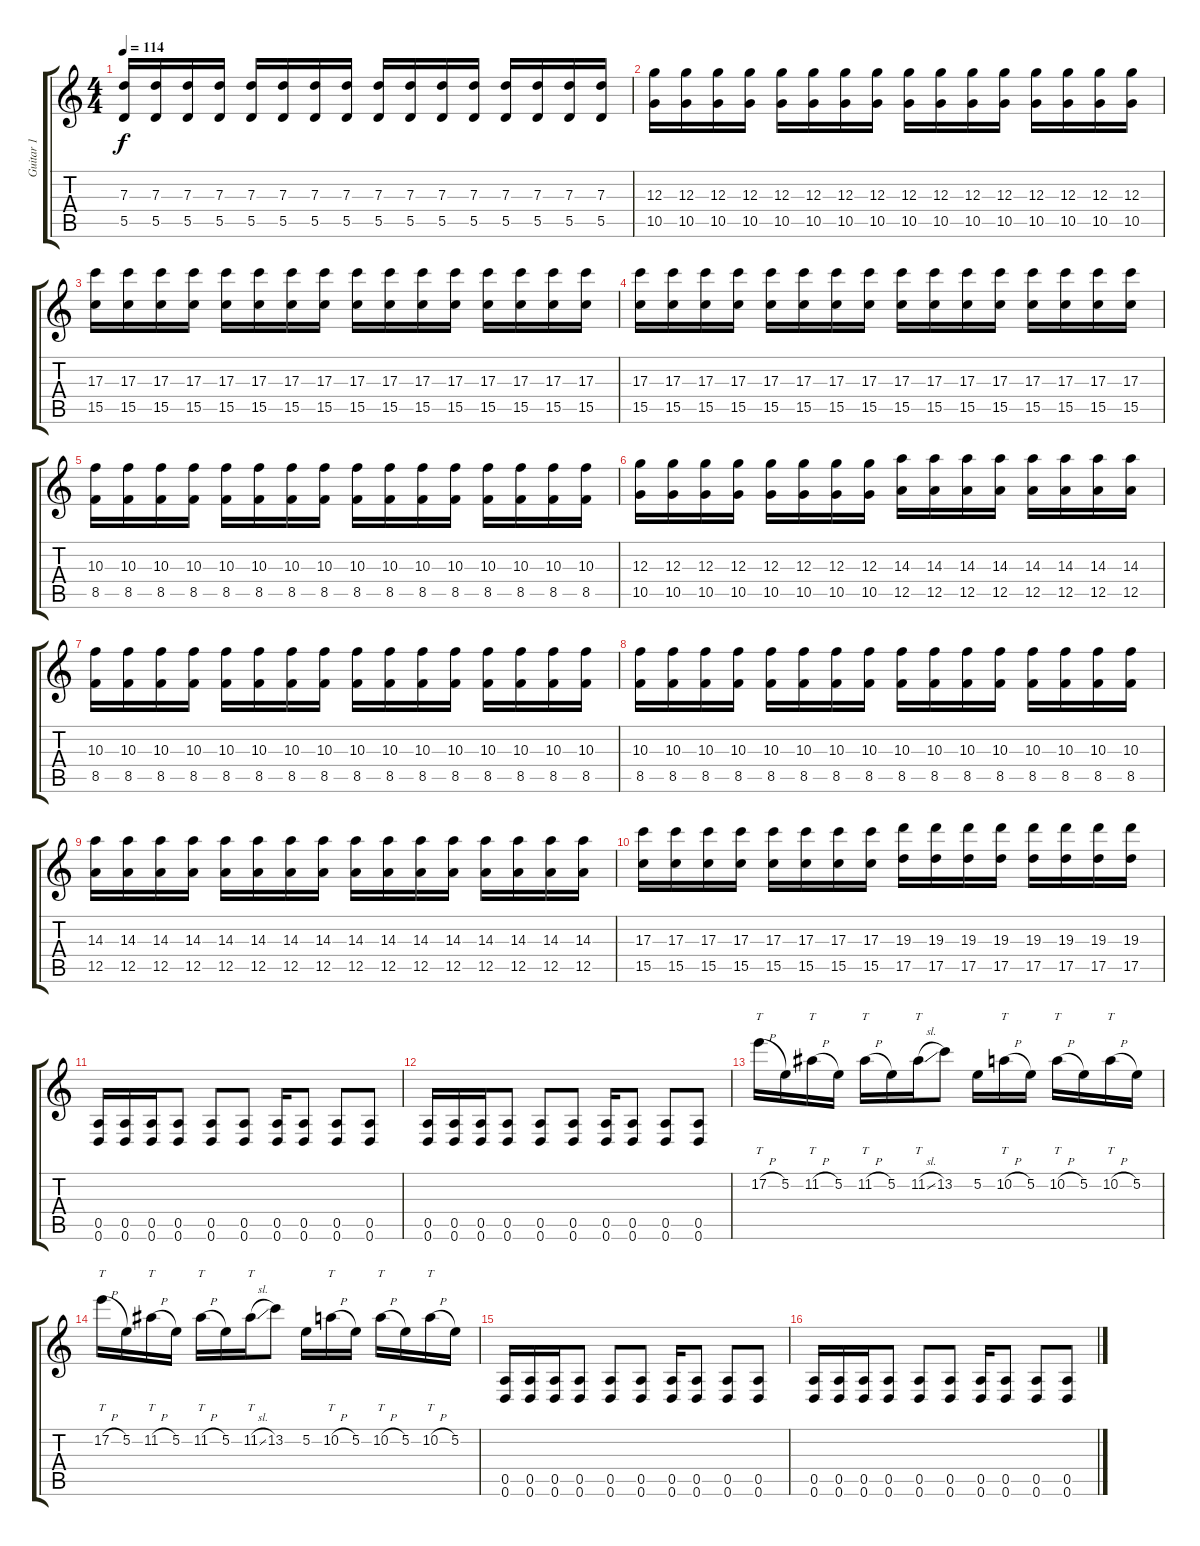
\track ("Guitar 1" "Guitar 1") {instrument distortionguitar}
\staff {score tabs}
\tuning (E4 B3 G3 D3 A2 D2) {hide}
\ts (4 4)
\tempo 114
\clef g2
\ks c
(7.3 5.5).16{dy f} (7.3 5.5).16 (7.3 5.5).16 (7.3 5.5).16 (7.3 5.5).16 (7.3 5.5).16 (7.3 5.5).16 (7.3 5.5).16 (7.3 5.5).16 (7.3 5.5).16 (7.3 5.5).16 (7.3 5.5).16 (7.3 5.5).16 (7.3 5.5).16 (7.3 5.5).16 (7.3 5.5).16 |
(12.3 10.5).16 (12.3 10.5).16 (12.3 10.5).16 (12.3 10.5).16 (12.3 10.5).16 (12.3 10.5).16 (12.3 10.5).16 (12.3 10.5).16 (12.3 10.5).16 (12.3 10.5).16 (12.3 10.5).16 (12.3 10.5).16 (12.3 10.5).16 (12.3 10.5).16 (12.3 10.5).16 (12.3 10.5).16 |
(17.3 15.5).16 (17.3 15.5).16 (17.3 15.5).16 (17.3 15.5).16 (17.3 15.5).16 (17.3 15.5).16 (17.3 15.5).16 (17.3 15.5).16 (17.3 15.5).16 (17.3 15.5).16 (17.3 15.5).16 (17.3 15.5).16 (17.3 15.5).16 (17.3 15.5).16 (17.3 15.5).16 (17.3 15.5).16 |
(17.3 15.5).16 (17.3 15.5).16 (17.3 15.5).16 (17.3 15.5).16 (17.3 15.5).16 (17.3 15.5).16 (17.3 15.5).16 (17.3 15.5).16 (17.3 15.5).16 (17.3 15.5).16 (17.3 15.5).16 (17.3 15.5).16 (17.3 15.5).16 (17.3 15.5).16 (17.3 15.5).16 (17.3 15.5).16 |
(10.3 8.5).16 (10.3 8.5).16 (10.3 8.5).16 (10.3 8.5).16 (10.3 8.5).16 (10.3 8.5).16 (10.3 8.5).16 (10.3 8.5).16 (10.3 8.5).16 (10.3 8.5).16 (10.3 8.5).16 (10.3 8.5).16 (10.3 8.5).16 (10.3 8.5).16 (10.3 8.5).16 (10.3 8.5).16 |
(12.3 10.5).16 (12.3 10.5).16 (12.3 10.5).16 (12.3 10.5).16 (12.3 10.5).16 (12.3 10.5).16 (12.3 10.5).16 (12.3 10.5).16 (14.3 12.5).16 (14.3 12.5).16 (14.3 12.5).16 (14.3 12.5).16 (14.3 12.5).16 (14.3 12.5).16 (14.3 12.5).16 (14.3 12.5).16 |
(10.3 8.5).16 (10.3 8.5).16 (10.3 8.5).16 (10.3 8.5).16 (10.3 8.5).16 (10.3 8.5).16 (10.3 8.5).16 (10.3 8.5).16 (10.3 8.5).16 (10.3 8.5).16 (10.3 8.5).16 (10.3 8.5).16 (10.3 8.5).16 (10.3 8.5).16 (10.3 8.5).16 (10.3 8.5).16 |
(10.3 8.5).16 (10.3 8.5).16 (10.3 8.5).16 (10.3 8.5).16 (10.3 8.5).16 (10.3 8.5).16 (10.3 8.5).16 (10.3 8.5).16 (10.3 8.5).16 (10.3 8.5).16 (10.3 8.5).16 (10.3 8.5).16 (10.3 8.5).16 (10.3 8.5).16 (10.3 8.5).16 (10.3 8.5).16 |
(14.3 12.5).16 (14.3 12.5).16 (14.3 12.5).16 (14.3 12.5).16 (14.3 12.5).16 (14.3 12.5).16 (14.3 12.5).16 (14.3 12.5).16 (14.3 12.5).16 (14.3 12.5).16 (14.3 12.5).16 (14.3 12.5).16 (14.3 12.5).16 (14.3 12.5).16 (14.3 12.5).16 (14.3 12.5).16 |
(17.3 15.5).16 (17.3 15.5).16 (17.3 15.5).16 (17.3 15.5).16 (17.3 15.5).16 (17.3 15.5).16 (17.3 15.5).16 (17.3 15.5).16 (19.3 17.5).16 (19.3 17.5).16 (19.3 17.5).16 (19.3 17.5).16 (19.3 17.5).16 (19.3 17.5).16 (19.3 17.5).16 (19.3 17.5).16 |
(0.5 0.6).16 (0.5 0.6).16 (0.5 0.6).16 (0.5 0.6).8 (0.5 0.6).8 (0.5 0.6).8 (0.5 0.6).16 (0.5 0.6).8 (0.5 0.6).8 (0.5 0.6).8 |
(0.5 0.6).16 (0.5 0.6).16 (0.5 0.6).16 (0.5 0.6).8 (0.5 0.6).8 (0.5 0.6).8 (0.5 0.6).16 (0.5 0.6).8 (0.5 0.6).8 (0.5 0.6).8 |
17.2{h}.16{tt} 5.2.16 11.2{h}.16{tt} 5.2.16 11.2{h}.16{tt} 5.2.16 11.2{sl}.16{tt} 13.2.8 5.2.16 10.2{h}.16{tt} 5.2.16 10.2{h}.16{tt} 5.2.16 10.2{h}.16{tt} 5.2.16 |
17.2{h}.16{tt} 5.2.16 11.2{h}.16{tt} 5.2.16 11.2{h}.16{tt} 5.2.16 11.2{sl}.16{tt} 13.2.8 5.2.16 10.2{h}.16{tt} 5.2.16 10.2{h}.16{tt} 5.2.16 10.2{h}.16{tt} 5.2.16 |
(0.5 0.6).16 (0.5 0.6).16 (0.5 0.6).16 (0.5 0.6).8 (0.5 0.6).8 (0.5 0.6).8 (0.5 0.6).16 (0.5 0.6).8 (0.5 0.6).8 (0.5 0.6).8 |
(0.5 0.6).16 (0.5 0.6).16 (0.5 0.6).16 (0.5 0.6).8 (0.5 0.6).8 (0.5 0.6).8 (0.5 0.6).16 (0.5 0.6).8 (0.5 0.6).8 (0.5 0.6).8
